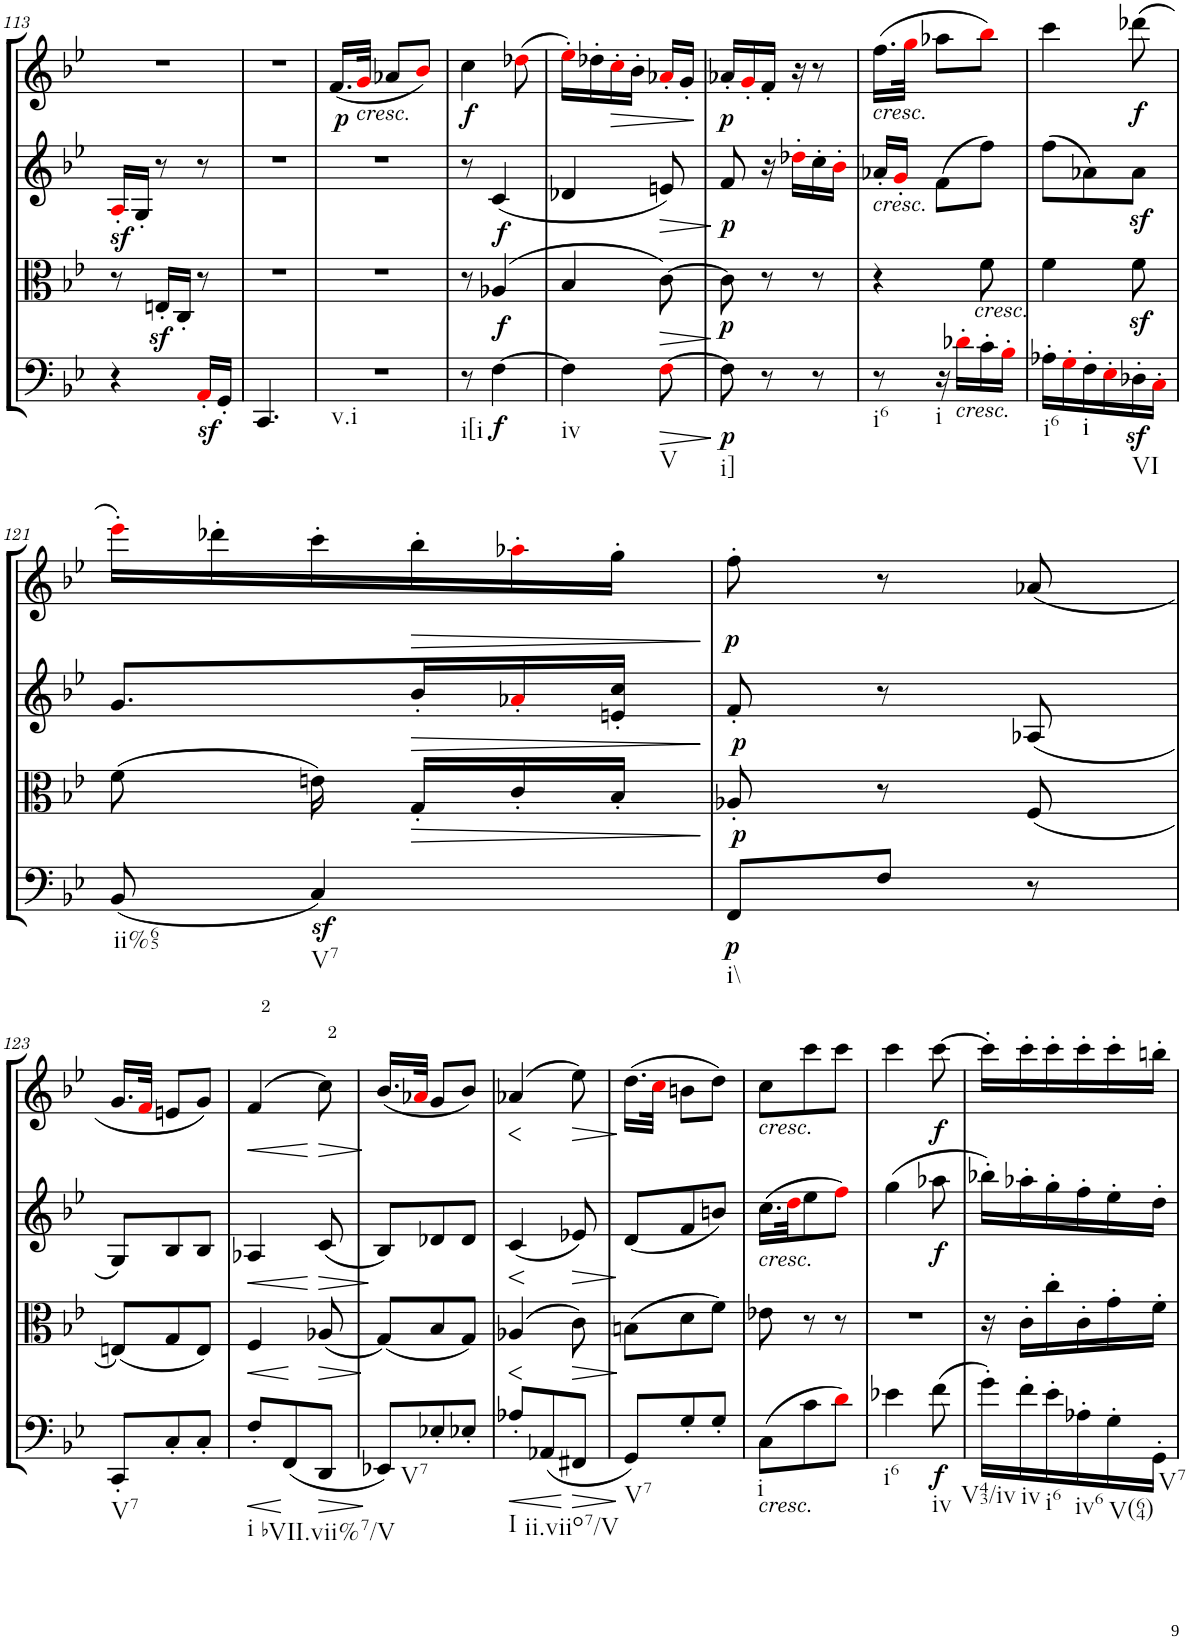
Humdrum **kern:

**kern	**dynam	**kern	**dynam	**kern	**dynam	**kern	**dynam
*part4	*part4	*part3	*part3	*part2	*part2	*part1	*part1
*staff4	*staff4	*staff3	*staff3	*staff2	*staff2	*staff1	*staff1
*I"Cello	*	*I"Viola	*	*I"2nd Violin	*	*I"1st Violin	*
*	*	*I'Vla	*	*I'Vln	*	*I'Vln	*
!!LO:PB:g=z
*clefF4	*	*clefC3	*	*clefG2	*	*clefG2	*
*k[b-e-]	*	*k[b-e-]	*	*k[b-e-]	*	*k[b-e-]	*
*B-:	*	*B-:	*	*B-:	*	*B-:	*
*M3/8	*	*M3/8	*	*M3/8	*	*M3/8	*
=113	=113	=113	=113	=113	=113	=113	=113
!	!	!	!LO:DY:a	!	!	!	!
4r	.	8r	sf	16A'i/LL	.	4.r	.
.	.	.	.	16G'/JJ	.	.	.
.	.	16Enz<'/LL	.	8r	.	.	.
.	.	16C'/JJ	.	.	.	.	.
16AAz<'i/LL	.	8r	.	8r	.	.	.
16GG'/JJ	.	.	.	.	.	.	.
=114	=114	=114	=114	=114	=114	=114	=114
4.CC/	.	4.r	.	4.r	.	4.r	.
=115	=115	=115	=115	=115	=115	=115	=115
!LO:TX:b:t=v.i	!	!	!	!	!	!	!
!	!	!	!	!	!	!	!LO:DY:b
4.r	.	4.r	.	4.r	.	(16.f/LL	p
!	!	!	!	!	!	!LO:TX:b:i:t=cresc.	!
.	.	.	.	.	.	32gi/JJk	.
.	.	.	.	.	.	8a-X/L	.
.	.	.	.	.	.	8b-i/J)	.
=116	=116	=116	=116	=116	=116	=116	=116
!LO:TX:b:t=i[i	!	!	!	!	!	!	!
!	!	!	!	!	!LO:DY:a	!	!
8r	.	8r	.	8r	f	4cc\	.
!	!LO:DY:b	!	!LO:DY:b	!	!LO:DY:b	!	!
[4F\	f	(>4A-X/	f	(<4c/	f	.	.
.	.	.	.	.	.	(8dd-Xi\	.
=117	=117	=117	=117	=117	=117	=117	=117
!LO:TX:b:t=iv	!	!	!	!	!	!	!
4F\]	.	4B-/	.	4d-X/	.	16ee-'i\LL)	.
.	.	.	.	.	.	16dd-X'\	.
!	!	!	!	!	!	!	!LO:HP:b
.	.	.	.	.	.	16cc'i\	>
.	.	.	.	.	.	16b-'\JJ	.
!LO:TX:b:t=V	!	!	!	!	!	!	!
!	!LO:HP:b	!	!LO:HP:b	!	!LO:HP:b	!	!
[8Fi\	>	[8c\)	>	8en/)	>	16a-X'i/LL	.
.	.	.	.	.	.	16g'/JJ	.
.	]	.	]	.	]	.	]
=118	=118	=118	=118	=118	=118	=118	=118
!LO:TX:b:t=i]	!	!	!	!	!	!	!
!	!LO:DY:b	!	!	!	!	!	!
!	!LO:DY:n=1:a	!	!	!	!LO:DY:b	!	!LO:DY:b
8F\]	p p	8c\]	.	8f/	p	16a-X'/LL	p
.	.	.	.	.	.	16g'i/	.
8r	.	8r	.	16r	.	16f'/JJ	.
.	.	.	.	16dd-X'i\LL	.	16r	.
8r	.	8r	.	16cc'\	.	8r	.
.	.	.	.	16b-'i\JJ	.	.	.
=119	=119	=119	=119	=119	=119	=119	=119
!	!	!	!	!	!	!LO:TX:b:i:t=cresc.	!
!	!	!	!	!LO:TX:b:i:t=cresc.	!	!	!
!LO:TX:b:t=i6	!	!	!	!	!	!	!
8r	.	4r	.	16a-X'/LL	.	(16.ff\LL	.
.	.	.	.	16g'i/JJ	.	.	.
.	.	.	.	.	.	32ggi\JJk	.
!LO:TX:b:t=i	!	!	!	!	!	!	!
16r	.	.	.	(8f\L	.	8aa-X\L	.
!LO:TX:b:i:t=cresc.	!	!	!	!	!	!	!
16d-X'i\LL	.	.	.	.	.	.	.
!	!	!LO:TX:b:i:t=cresc.	!	!	!	!	!
16c'\	.	8f\	.	8ff\J)	.	8bb-i\J)	.
16B-'i\JJ	.	.	.	.	.	.	.
=120	=120	=120	=120	=120	=120	=120	=120
!LO:TX:b:t=i6	!	!	!	!	!	!	!
16A-X'\LL	.	4f\	.	(8ff\L	.	4ccc\	.
16G'i\	.	.	.	.	.	.	.
!LO:TX:b:t=i	!	!	!	!	!	!	!
16F'\	.	.	.	8a-X\)	.	.	.
16E-'i\	.	.	.	.	.	.	.
!LO:TX:b:t=VI	!	!	!	!	!	!	!
!	!	!	!	!	!	!	!LO:DY:b
16D-Xz<'\	.	8fz<\	.	8a-z<\J	.	(8ddd-X\	f
16C'i\JJ	.	.	.	.	.	.	.
!!LO:LB:g=z
=121	=121	=121	=121	=121	=121	=121	=121
!LO:TX:b:t=ii%65	!	!	!	!	!	!	!
(8BB-/	.	(8f\	.	8.g/L	.	16eee-'i\LL)	.
.	.	.	.	.	.	16ddd-X'\	.
!LO:TX:b:t=V7	!	!	!	!	!	!	!
4Cz</)	.	16en\)	.	.	.	16ccc'\	.
!	!	!	!LO:HP:b	!	!LO:HP:b	!	!LO:HP:b
.	.	16G'/LL	>	16b-'/L	>	16bb-'\	>
.	.	16c'/	.	16a-X'i/	.	16aa-X'i\	.
.	.	16B-'/JJ	.	16en/' 16cc/'JJ	.	16gg'\JJ	.
.	.	.	]	.	]	.	]
=122	=122	=122	=122	=122	=122	=122	=122
!LO:TX:b:t=i\\	!	!	!	!	!	!	!
!	!LO:DY:b	!	!LO:DY:b	!	!LO:DY:b	!	!LO:DY:b
8FF/L	p	8A-X'/	p	8f'/	p	8ff'\	p
8F/J	.	8r	.	8r	.	8r	.
8r	.	(8F/	.	(8A-X/	.	(8a-X/	.
!!LO:LB:g=z
=123	=123	=123	=123	=123	=123	=123	=123
!LO:TX:b:t=V7	!	!	!	!	!	!	!
8CC'/L	.	(8En/L)	.	8G/L)	.	16.g/LL	.
.	.	.	.	.	.	32fi/JJk	.
8C'/	.	8G/	.	8B-/	.	8en/L	.
8C'/J	.	8E/J)	.	8B-/J	.	8g/J)	.
=124	=124	=124	=124	=124	=124	=124	=124
!LO:TX:b:t=i	!	!	!	!	!	!	!
!	!LO:HP:b	!	!LO:HP:b	!	!LO:HP:b	!	!LO:HP:b
8F'/L	<	4F/	<	4A-X/	<	(4f/	<
(8FF/	.	.	.	.	.	.	.
!LO:TX:b:t=bVII.vii%7/V	!	!	!	!	!	!	!
!	!LO:HP:n=1:b	!	!LO:HP:n=1:b	!	!LO:HP:n=1:b	!	!LO:HP:n=1:b
8DD/J	[ >	(8A-X/	[ >	(8c/	[ >	8cc\)	[ >
.	]	.	]	.	]	.	]
=125	=125	=125	=125	=125	=125	=125	=125
!LO:TX:b:t=V7	!	!	!	!	!	!	!
8EE-X/L)	.	(8G/L)	.	8B-/L)	.	(16.b-/LL	.
.	.	.	.	.	.	32a-Xi/JJk	.
8E-X'/	.	8B-/	.	8d-X/	.	8g/L	.
8E-X'/J	.	8G/J)	.	8d-/J	.	8b-/J)	.
=126	=126	=126	=126	=126	=126	=126	=126
!LO:TX:b:t=I	!	!	!	!	!	!	!
!	!LO:HP:b	!	!LO:HP:b	!	!LO:HP:b	!	!LO:HP:b
8A-X'/L	<	(4A-X/	<	(4c/	<	(4a-X/	<
(8AA-X/	.	.	.	.	.	.	.
!LO:TX:b:t=ii.viio7/V	!	!	!	!	!	!	!
!	!LO:HP:n=1:b	!	!LO:HP:n=1:b	!	!LO:HP:n=1:b	!	!LO:HP:n=1:b
8FF#X/J	[ >	8c\)	[ >	8e-X/)	[ >	8ee-\)	[ >
.	]	.	]	.	]	.	]
=127	=127	=127	=127	=127	=127	=127	=127
!LO:TX:b:t=V7	!	!	!	!	!	!	!
8GG/L)	.	(8Bn\L	.	(8d/L	.	(16.dd\LL	.
.	.	.	.	.	.	32cci\JJk	.
8G'/	.	8d\	.	8f/	.	8bn\L	.
8G'/J	.	8f\J)	.	8bn/J)	.	8dd\J)	.
=128	=128	=128	=128	=128	=128	=128	=128
!	!	!	!	!	!	!LO:TX:b:i:t=cresc.	!
!	!	!	!	!LO:TX:b:i:t=cresc.	!	!	!
!LO:TX:b:i:t=cresc.	!	!	!	!	!	!	!
!LO:TX:b:t=i	!	!	!	!	!	!	!
(8C\L	.	8e-X\	.	(16.cc\LL	.	8cc\L	.
.	.	.	.	32ddi\JK	.	.	.
8c\	.	8r	.	8ee-\	.	8ccc\	.
8di\J)	.	8r	.	8ffi\J)	.	8ccc\J	.
=129	=129	=129	=129	=129	=129	=129	=129
!LO:TX:b:t=i6	!	!	!	!	!	!	!
4e-X\	.	4.r	.	(4gg\	.	4ccc\	.
!LO:TX:b:t=iv	!	!	!	!	!	!	!
!	!LO:DY:b	!	!	!	!LO:DY:b	!	!LO:DY:b
(8f\	f	.	.	8aa-X\	f	[8ccc\	f
=130	=130	=130	=130	=130	=130	=130	=130
!LO:TX:b:t=V43/iv	!	!	!	!	!	!	!
16g'\LL)	.	16r	.	16bb-X'\LL)	.	16ccc'\LL]	.
!LO:TX:b:t=iv	!	!	!	!	!	!	!
16f'\	.	16c'\LL	.	16aa-X'\	.	16ccc'\	.
!LO:TX:b:t=i6	!	!	!	!	!	!	!
16e-'\	.	16cc'\	.	16gg'\	.	16ccc'\	.
!LO:TX:b:t=iv6	!	!	!	!	!	!	!
16A-X'\	.	16c'\	.	16ff'\	.	16ccc'\	.
!LO:TX:b:t=V(64)	!	!	!	!	!	!	!
16G'\	.	16g'\	.	16ee-'\	.	16ccc'\	.
!LO:TX:b:t=V7	!	!	!	!	!	!	!
16GG'\JJ	.	16f'\JJ	.	16dd'\JJ	.	16bbn'\JJ	.
=	=	=	=	=	=	=	=
*-	*-	*-	*-	*-	*-	*-	*-
